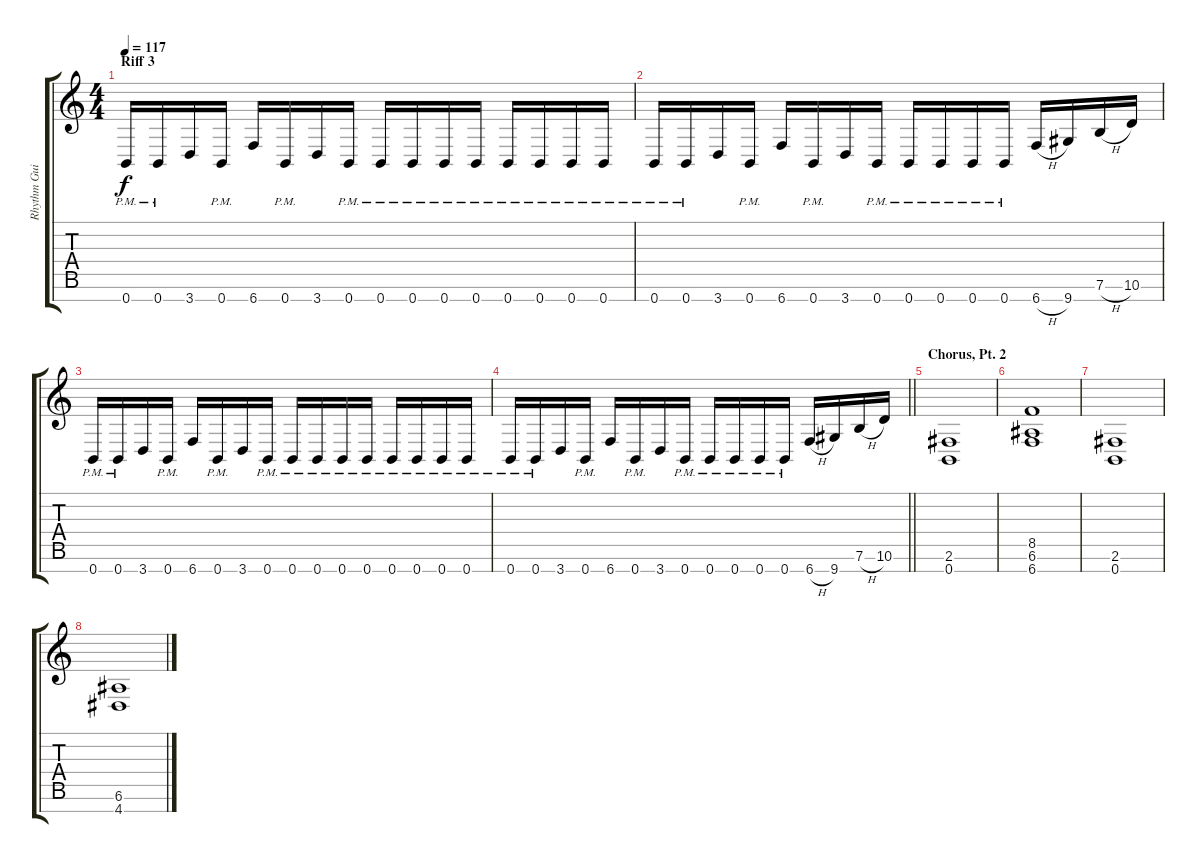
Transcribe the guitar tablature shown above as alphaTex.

\track ("Rhythm Guitar 1" "Rhythm Gui") {instrument distortionguitar}
\staff {score tabs}
\tuning (E4 B3 G3 D3 A2 E2 B1) {hide}
\ts (4 4)
\section ("" "Riff 3")
\tempo 117
\clef g2
\ks c
0.7{pm}.16{dy f} 0.7{pm}.16 3.7.16 0.7{pm}.16 6.7.16 0.7{pm}.16 3.7.16 0.7{pm}.16 0.7{pm}.16 0.7{pm}.16 0.7{pm}.16 0.7{pm}.16 0.7{pm}.16 0.7{pm}.16 0.7{pm}.16 0.7{pm}.16 |
0.7{pm}.16 0.7{pm}.16 3.7.16 0.7{pm}.16 6.7.16 0.7{pm}.16 3.7.16 0.7{pm}.16 0.7{pm}.16 0.7{pm}.16 0.7{pm}.16 0.7{pm}.16 6.7{h}.16 9.7.16 7.6{h}.16 10.6.16 |
0.7{pm}.16 0.7{pm}.16 3.7.16 0.7{pm}.16 6.7.16 0.7{pm}.16 3.7.16 0.7{pm}.16 0.7{pm}.16 0.7{pm}.16 0.7{pm}.16 0.7{pm}.16 0.7{pm}.16 0.7{pm}.16 0.7{pm}.16 0.7{pm}.16 |
\barLineRight lightlight
0.7{pm}.16 0.7{pm}.16 3.7.16 0.7{pm}.16 6.7.16 0.7{pm}.16 3.7.16 0.7{pm}.16 0.7{pm}.16 0.7{pm}.16 0.7{pm}.16 0.7{pm}.16 6.7{h}.16 9.7.16 7.6{h}.16 10.6.16 |
\section ("" "Chorus, Pt. 2")
(2.6 0.7).1 |
(8.5 6.6 6.7).1 |
(2.6 0.7).1 |
(6.6 4.7).1
